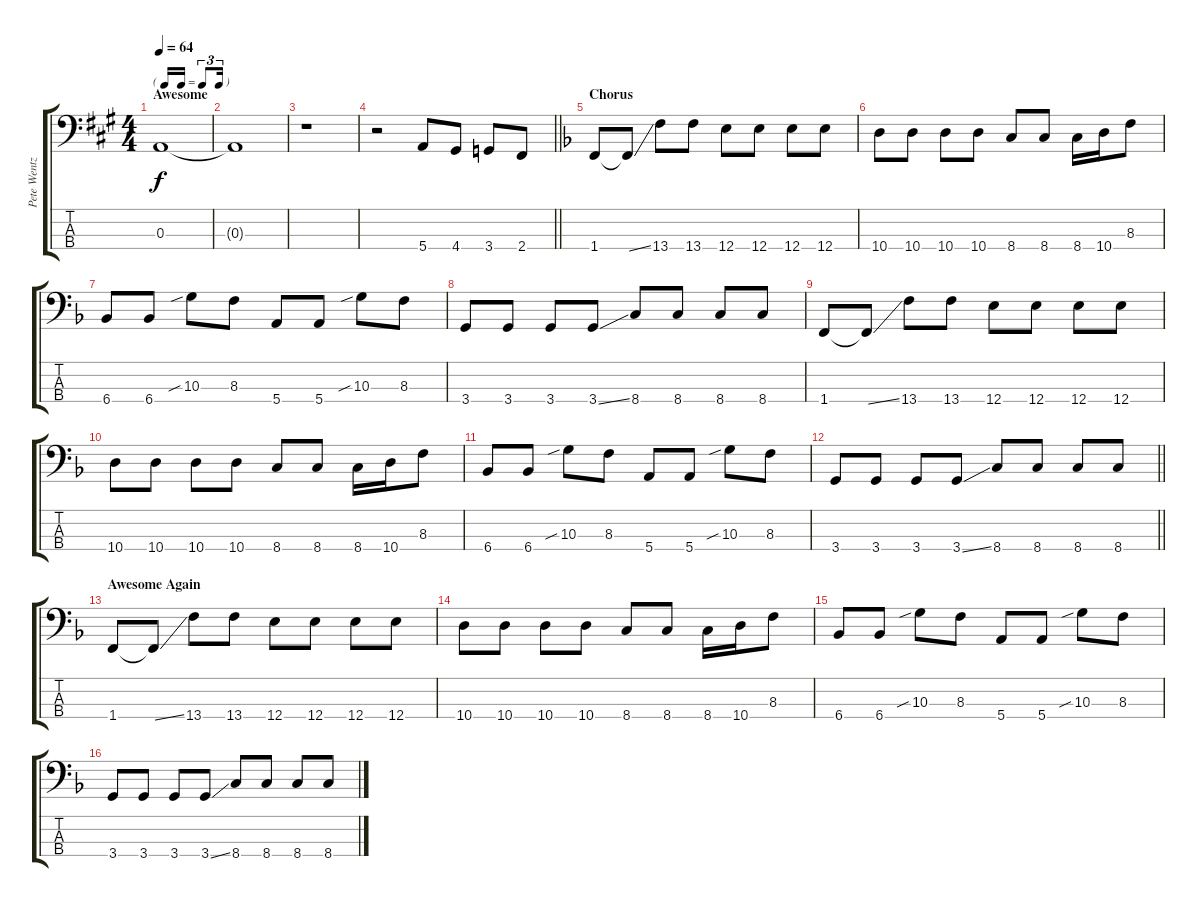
\track ("Pete Wentz" "Pete Wentz") {instrument electricbassfinger}
\staff {score tabs}
\tuning (G2 D2 A1 E1) {hide}
\ts (4 4)
\tf triplet16th
\section ("" "Awesome")
\tempo 64
\clef f4
\ks a
0.3.1{dy f} |
0.3{t}.1 |
r.1 |
\barLineRight lightlight
r.2 5.4.8 4.4.8 3.4.8 2.4.8 |
\section ("" "Chorus")
\ks f
1.4.8 1.4{ss t}.8 13.4.8 13.4.8 12.4.8 12.4.8 12.4.8 12.4.8 |
10.4.8 10.4.8 10.4.8 10.4.8 8.4.8 8.4.8 8.4.16 10.4.16 8.3.8 |
6.4.8 6.4.8 10.3{sib}.8 8.3.8 5.4.8 5.4.8 10.3{sib}.8 8.3.8 |
3.4.8 3.4.8 3.4.8 3.4{ss}.8 8.4.8 8.4.8 8.4.8 8.4.8 |
1.4.8 1.4{ss t}.8 13.4.8 13.4.8 12.4.8 12.4.8 12.4.8 12.4.8 |
10.4.8 10.4.8 10.4.8 10.4.8 8.4.8 8.4.8 8.4.16 10.4.16 8.3.8 |
6.4.8 6.4.8 10.3{sib}.8 8.3.8 5.4.8 5.4.8 10.3{sib}.8 8.3.8 |
\barLineRight lightlight
3.4.8 3.4.8 3.4.8 3.4{ss}.8 8.4.8 8.4.8 8.4.8 8.4.8 |
\section ("" "Awesome Again")
1.4.8 1.4{ss t}.8 13.4.8 13.4.8 12.4.8 12.4.8 12.4.8 12.4.8 |
10.4.8 10.4.8 10.4.8 10.4.8 8.4.8 8.4.8 8.4.16 10.4.16 8.3.8 |
6.4.8 6.4.8 10.3{sib}.8 8.3.8 5.4.8 5.4.8 10.3{sib}.8 8.3.8 |
3.4.8 3.4.8 3.4.8 3.4{ss}.8 8.4.8 8.4.8 8.4.8 8.4.8
